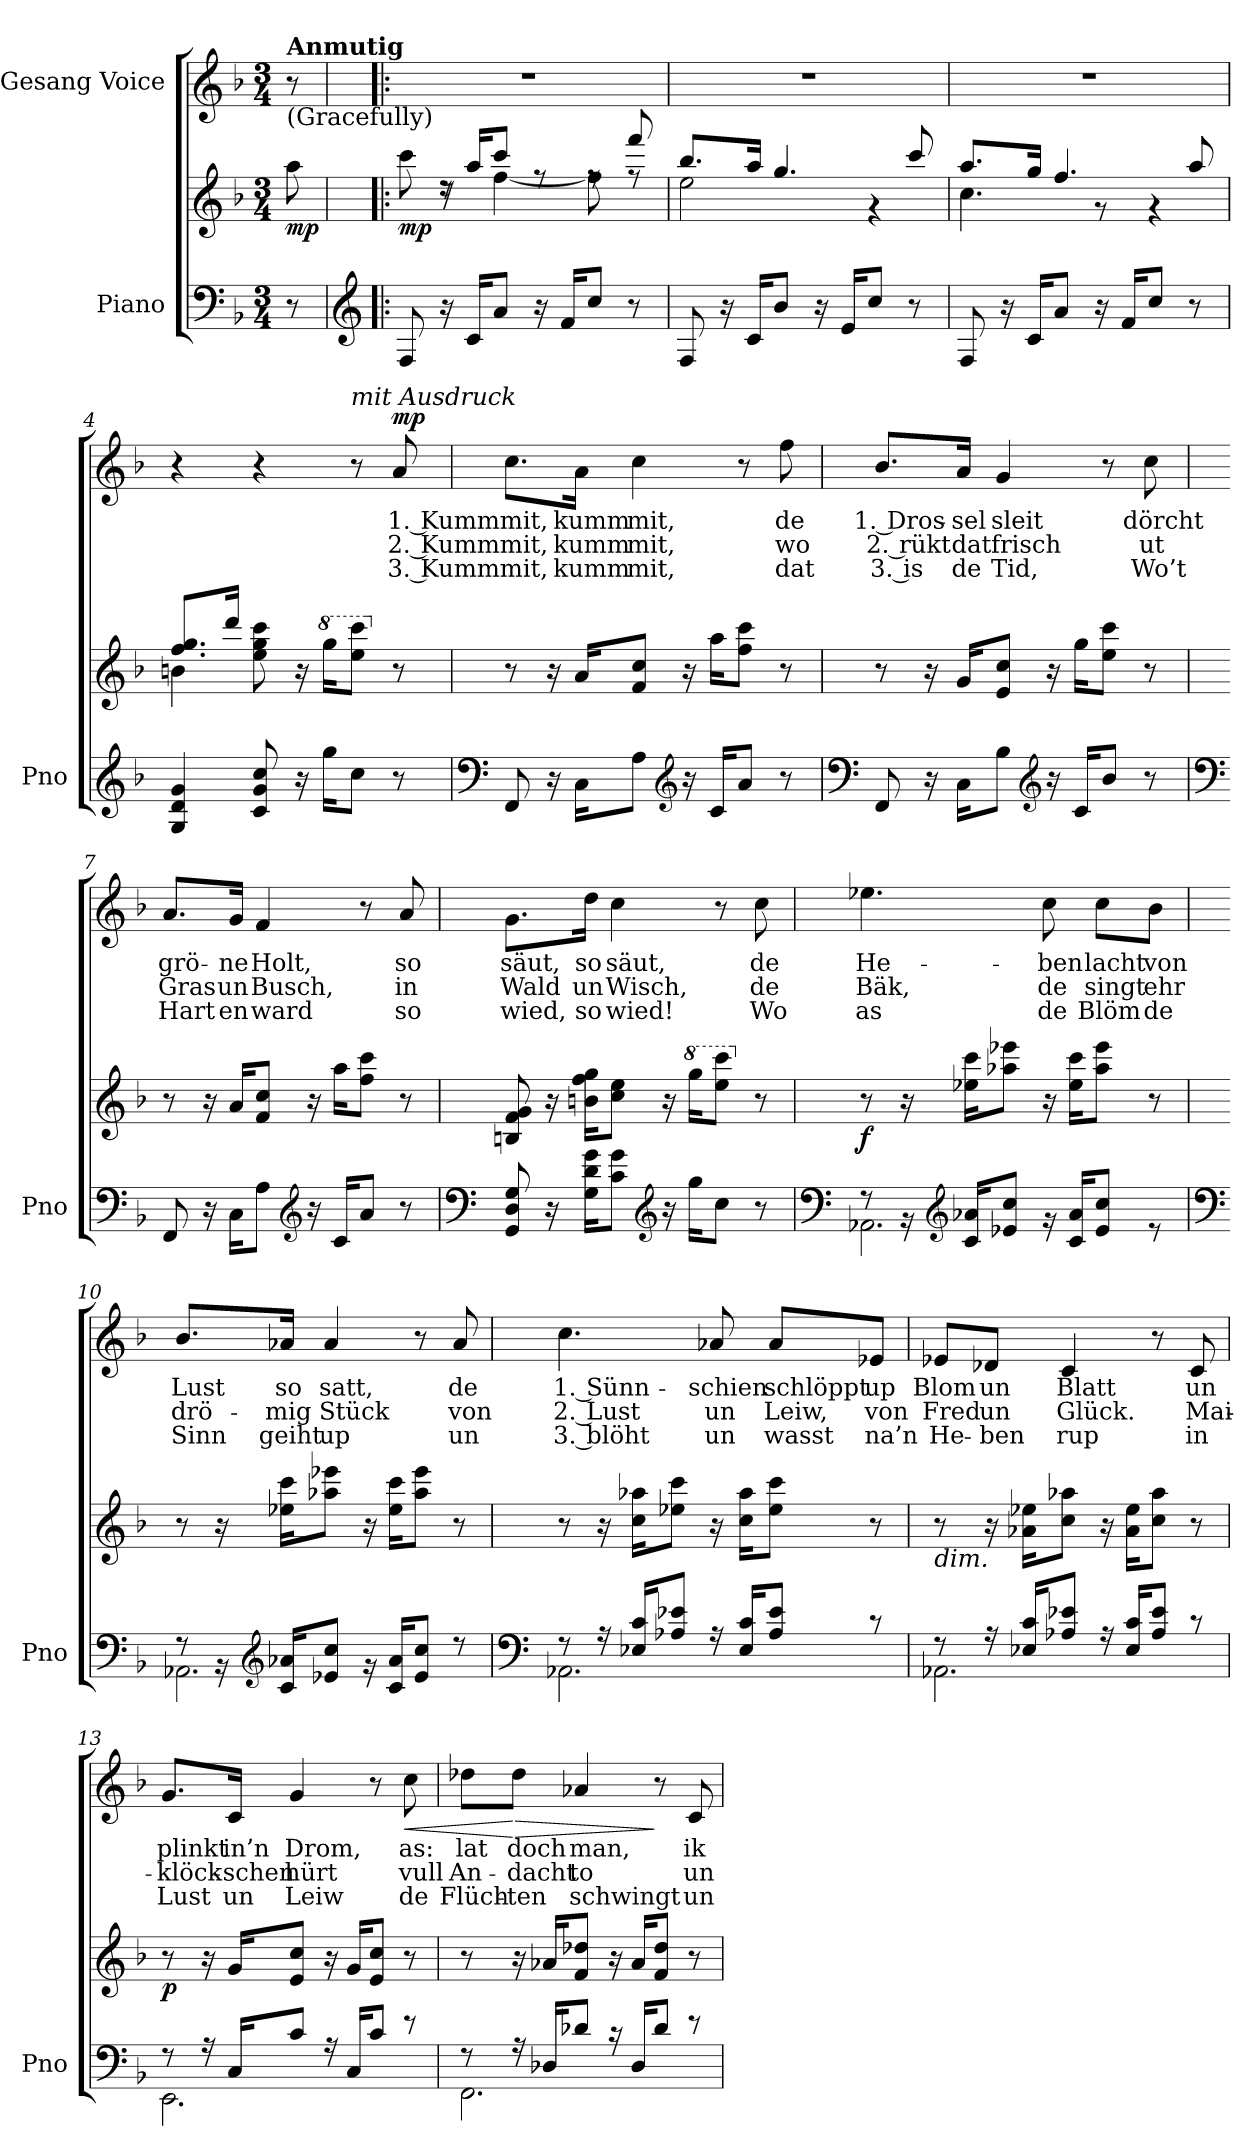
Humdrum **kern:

**kern	**kern	**dynam	**kern	**text	**text	**text	**dynam
*part2	*part2	*part2	*part1	*part1	*part1	*part1	*part1
*staff3	*staff2	*staff2/3	*staff1	*staff1	*staff1	*staff1	*staff1
*I"Piano	*	*	*I"Gesang Voice	*	*	*	*
*I'Pno	*	*	*	*	*	*	*
*clefF4	*clefG2	*	*clefG2	*	*	*	*
*k[b-]	*k[b-]	*	*k[b-]	*	*	*	*
*M3/4	*M3/4	*	*M3/4	*	*	*	*
=	=	=	=	=	=	=	=
!	!	!	!LO:TX:a:B:t=Anmutig	!	!	!	!
!	!	!	!LO:TX:b:t=(Gracefully)	!	!	!	!
!	!	!LO:DY:b	!	!	!	!	!
8r	8aa\	mp	8r	.	.	.	.
=1!|:	=1!|:	=1!|:	=1!|:	=1!|:	=1!|:	=1!|:	=1!|:
*clefG2	*	*	*	*	*	*	*
*	*^	*	*	*	*	*	*
!	!	!	!LO:DY:b	!	!	!	!	!
8F/	8ccc\	8rgyy	mp	2.r	.	.	.	.
16r	16rdd	8rdd	.	.	.	.	.	.
16c/KL	16aa/KL	.	.	.	.	.	.	.
8a/J	8ccc/J	[4ff\	.	.	.	.	.	.
16r	8rff	.	.	.	.	.	.	.
16f/KL	.	.	.	.	.	.	.	.
8cc/J	8rff	8ff\]	.	.	.	.	.	.
8r	8fff/	8rff	.	.	.	.	.	.
=2	=2	=2	=2	=2	=2	=2	=2	=2
8F/	8.bb-/L	2ee\	.	2.r	.	.	.	.
16r	.	.	.	.	.	.	.	.
16c/KL	16aa/Jk	.	.	.	.	.	.	.
8b-/J	4.gg/	.	.	.	.	.	.	.
16r	.	.	.	.	.	.	.	.
16e/KL	.	.	.	.	.	.	.	.
8cc/J	.	4r	.	.	.	.	.	.
8r	8ccc/	.	.	.	.	.	.	.
=3	=3	=3	=3	=3	=3	=3	=3	=3
8F/	8.aa/L	4.cc\	.	2.r	.	.	.	.
16r	.	.	.	.	.	.	.	.
16c/KL	16gg/Jk	.	.	.	.	.	.	.
8a/J	4.ff/	.	.	.	.	.	.	.
16r	.	8r	.	.	.	.	.	.
16f/KL	.	.	.	.	.	.	.	.
8cc/J	.	4r	.	.	.	.	.	.
8r	8aa/	.	.	.	.	.	.	.
=4	=4	=4	=4	=4	=4	=4	=4	=4
4G/ 4d/ 4g/	8.ff/ 8.gg/L	4bn\	.	4r	.	.	.	.
.	16ddd/Jk	.	.	.	.	.	.	.
8c/ 8g/ 8cc/	8ee\ 8gg\ 8ccc\	4.rcyy	.	4r	.	.	.	.
16r	16r	.	.	.	.	.	.	.
*	*8va	*	*	*	*	*	*	*
16gg\KL	16ggg\KL	.	.	.	.	.	.	.
!	!	!	!	!LO:TX:a:i:t=mit Ausdruck	!	!	!	!
8cc\J	8eee\ 8cccc\J	.	.	8r	.	.	.	.
*	*X8va	*	*	*	*	*	*	*
!	!	!	!	!	!LO:LY:b	!LO:LY:b	!LO:LY:b	!LO:DY:a
8r	8r	8ryy	.	8a/	1. Kumm	2. Kumm	3. Kumm	mp
*	*v	*v	*	*	*	*	*	*
=5	=5	=5	=5	=5	=5	=5	=5
*clefF4	*	*	*	*	*	*	*
*	*^	*	*	*	*	*	*
!	!	!	!	!	!LO:LY:b	!LO:LY:b	!LO:LY:b	!
*	*v	*v	*	*	*	*	*	*
8FF/	8r	.	8.cc\L	mit,	mit,	mit,	.
16r	16r	.	.	.	.	.	.
!	!	!	!	!LO:LY:b	!LO:LY:b	!LO:LY:b	!
16C\KL	16a/KL	.	16a\Jk	kumm	kumm	kumm	.
!	!	!	!	!LO:LY:b	!LO:LY:b	!LO:LY:b	!
8A\J	8f/ 8cc/J	.	4cc\	mit,	mit,	mit,	.
*clefG2	*	*	*	*	*	*	*
16r	16r	.	.	.	.	.	.
16c/KL	16aa\KL	.	.	.	.	.	.
8a/J	8ff\ 8ccc\J	.	8r	.	.	.	.
!	!	!	!	!LO:LY:b	!LO:LY:b	!LO:LY:b	!
8r	8r	.	8ff\	de	wo	dat	.
!!LO:LB:g=z
=6	=6	=6	=6	=6	=6	=6	=6
*clefF4	*	*	*	*	*	*	*
!	!	!	!	!LO:LY:b	!LO:LY:b	!LO:LY:b	!
8FF/	8r	.	8.b-/L	1. Dros-	2. rükt	3. is	.
16r	16r	.	.	.	.	.	.
!	!	!	!	!LO:LY:b	!LO:LY:b	!LO:LY:b	!
16C\KL	16g/KL	.	16a/Jk	-sel	dat	de	.
!	!	!	!	!LO:LY:b	!LO:LY:b	!LO:LY:b	!
8B-\J	8e/ 8cc/J	.	4g/	sleit	frisch	Tid,	.
*clefG2	*	*	*	*	*	*	*
16r	16r	.	.	.	.	.	.
16c/KL	16gg\KL	.	.	.	.	.	.
8b-/J	8ee\ 8ccc\J	.	8r	.	.	.	.
!	!	!	!	!LO:LY:b	!LO:LY:b	!LO:LY:b	!
8r	8r	.	8cc\	dörcht	ut	Wo’t	.
=7	=7	=7	=7	=7	=7	=7	=7
*clefF4	*	*	*	*	*	*	*
!	!	!	!	!LO:LY:b	!LO:LY:b	!LO:LY:b	!
8FF/	8r	.	8.a/L	grö-	Gras	Hart	.
16r	16r	.	.	.	.	.	.
!	!	!	!	!LO:LY:b	!LO:LY:b	!LO:LY:b	!
16C\KL	16a/KL	.	16g/Jk	-ne	un	en	.
!	!	!	!	!LO:LY:b	!LO:LY:b	!LO:LY:b	!
8A\J	8f/ 8cc/J	.	4f/	Holt,	Busch,	ward	.
*clefG2	*	*	*	*	*	*	*
16r	16r	.	.	.	.	.	.
16c/KL	16aa\KL	.	.	.	.	.	.
8a/J	8ff\ 8ccc\J	.	8r	.	.	.	.
!	!	!	!	!LO:LY:b	!LO:LY:b	!LO:LY:b	!
8r	8r	.	8a/	so	in	so	.
=8	=8	=8	=8	=8	=8	=8	=8
*clefF4	*	*	*	*	*	*	*
!	!	!	!	!LO:LY:b	!LO:LY:b	!LO:LY:b	!
8GG/ 8D/ 8G/	8Bn/ 8f/ 8g/	.	8.g\L	säut,	Wald	wied,	.
16r	16r	.	.	.	.	.	.
!	!	!	!	!LO:LY:b	!LO:LY:b	!LO:LY:b	!
16G\ 16d\ 16g\KL	16bn\ 16ff\ 16gg\KL	.	16dd\Jk	so	un	so	.
!	!	!	!	!LO:LY:b	!LO:LY:b	!LO:LY:b	!
8c\ 8g\J	8cc\ 8ee\J	.	4cc\	säut,	Wisch,	wied!	.
*clefG2	*	*	*	*	*	*	*
16r	16r	.	.	.	.	.	.
*	*8va	*	*	*	*	*	*
16gg\KL	16ggg\KL	.	.	.	.	.	.
8cc\J	8eee\ 8cccc\J	.	8r	.	.	.	.
*	*X8va	*	*	*	*	*	*
!	!	!	!	!LO:LY:b	!LO:LY:b	!LO:LY:b	!
8r	8r	.	8cc\	de	de	Wo	.
=9	=9	=9	=9	=9	=9	=9	=9
*clefF4	*	*	*	*	*	*	*
*^	*	*	*	*	*	*	*
!	!	!	!LO:DY:b	!	!LO:LY:b	!LO:LY:b	!LO:LY:b	!
8r	2.AA-X\	8r	f	4.ee-X\	He-	Bäk,	as	.
16rBB	.	16r	.	.	.	.	.	.
*clefG2	*	*	*	*	*	*	*	*
16c/ 16a-X/KL	.	16ee-X\ 16ccc\KL	.	.	.	.	.	.
8e-X/ 8cc/J	.	8aa-X\ 8eee-X\J	.	.	.	.	.	.
!	!	!	!	!	!LO:LY:b	!LO:LY:b	!LO:LY:b	!
16rg	.	16r	.	8cc\	-ben	de	de	.
16c/ 16a-/KL	.	16ee-\ 16ccc\KL	.	.	.	.	.	.
!	!	!	!	!	!LO:LY:b	!LO:LY:b	!LO:LY:b	!
8e-/ 8cc/J	.	8aa-\ 8eee-\J	.	8cc\L	lacht	singt	Blöm	.
!	!	!	!	!	!LO:LY:b	!LO:LY:b	!LO:LY:b	!
8re	.	8r	.	8b-\J	von	ehr	de	.
=10	=10	=10	=10	=10	=10	=10	=10	=10
*clefF4	*	*	*	*	*	*	*	*
!	!	!	!	!	!LO:LY:b	!LO:LY:b	!LO:LY:b	!
8r	2.AA-X\	8r	.	8.b-/L	Lust	drö-	Sinn	.
16rBB	.	16r	.	.	.	.	.	.
*clefG2	*	*	*	*	*	*	*	*
!	!	!	!	!	!LO:LY:b	!LO:LY:b	!LO:LY:b	!
16c/ 16a-X/KL	.	16ee-X\ 16ccc\KL	.	16a-X/Jk	so	-mig	geiht	.
!	!	!	!	!	!LO:LY:b	!LO:LY:b	!LO:LY:b	!
8e-X/ 8cc/J	.	8aa-X\ 8eee-X\J	.	4a-/	satt,	Stück	up	.
16rg	.	16r	.	.	.	.	.	.
16c/ 16a-/KL	.	16ee-\ 16ccc\KL	.	.	.	.	.	.
8e-/ 8cc/J	.	8aa-\ 8eee-\J	.	8r	.	.	.	.
!	!	!	!	!	!LO:LY:b	!LO:LY:b	!LO:LY:b	!
8r	.	8r	.	8a-/	de	von	un	.
!!LO:LB:g=z
=11	=11	=11	=11	=11	=11	=11	=11	=11
*clefF4	*	*	*	*	*	*	*	*
!	!	!	!	!	!LO:LY:b	!LO:LY:b	!LO:LY:b	!
8r	2.AA-X\	8r	.	4.cc\	1. Sünn-	2. Lust	3. blöht	.
16r	.	16r	.	.	.	.	.	.
16E-X/ 16c/KL	.	16cc\ 16aa-X\KL	.	.	.	.	.	.
8A-X/ 8e-X/J	.	8ee-X\ 8ccc\J	.	.	.	.	.	.
!	!	!	!	!	!LO:LY:b	!LO:LY:b	!LO:LY:b	!
16r	.	16r	.	8a-X/	-schien	un	un	.
16E-/ 16c/KL	.	16cc\ 16aa-\KL	.	.	.	.	.	.
!	!	!	!	!	!LO:LY:b	!LO:LY:b	!LO:LY:b	!
8A-/ 8e-/J	.	8ee-\ 8ccc\J	.	8a-/L	schlöppt	Leiw,	wasst	.
!	!	!	!	!	!LO:LY:b	!LO:LY:b	!LO:LY:b	!
8r	.	8r	.	8e-X/J	up	von	na’n	.
=12	=12	=12	=12	=12	=12	=12	=12	=12
!	!	!LO:TX:b:i:t=dim.	!	!	!	!	!	!
!	!	!	!	!	!LO:LY:b	!LO:LY:b	!LO:LY:b	!
8r	2.AA-X\	8r	.	8e-X/L	Blom	Fred	He-	.
!	!	!	!	!	!LO:LY:b	!LO:LY:b	!LO:LY:b	!
16r	.	16r	.	8d-X/J	un	un	-ben	.
16E-X/ 16c/KL	.	16a-X\ 16ee-X\KL	.	.	.	.	.	.
!	!	!	!	!	!LO:LY:b	!LO:LY:b	!LO:LY:b	!
8A-X/ 8e-X/J	.	8cc\ 8aa-X\J	.	4c/	Blatt	Glück.	rup	.
16r	.	16r	.	.	.	.	.	.
16E-/ 16c/KL	.	16a-\ 16ee-\KL	.	.	.	.	.	.
8A-/ 8e-/J	.	8cc\ 8aa-\J	.	8r	.	.	.	.
!	!	!	!	!	!LO:LY:b	!LO:LY:b	!LO:LY:b	!
8r	.	8r	.	8c/	un	Mai-	in	.
=13	=13	=13	=13	=13	=13	=13	=13	=13
!	!	!	!LO:DY:b	!	!LO:LY:b	!LO:LY:b	!LO:LY:b	!
8r	2.EE\	8r	p	8.g/L	plinkt	-klöck-	Lust	.
16r	.	16r	.	.	.	.	.	.
!	!	!	!	!	!LO:LY:b	!LO:LY:b	!LO:LY:b	!
16C/KL	.	16g/KL	.	16c/Jk	in’n	-schen	un	.
!	!	!	!	!	!LO:LY:b	!LO:LY:b	!LO:LY:b	!
8c/J	.	8e/ 8cc/J	.	4g/	Drom,	hürt	Leiw	.
16r	.	16r	.	.	.	.	.	.
16C/KL	.	16g/KL	.	.	.	.	.	.
8c/J	.	8e/ 8cc/J	.	8r	.	.	.	.
!	!	!	!	!	!LO:LY:b	!LO:LY:b	!LO:LY:b	!LO:HP:b
8r	.	8r	.	8cc\	as:	vull	de	<
=14	=14	=14	=14	=14	=14	=14	=14	=14
!	!	!	!	!	!LO:LY:b	!LO:LY:b	!LO:LY:b	!
8r	2.FF\	8r	.	8dd-X\L	lat	An-	Flüch-	.
!	!	!	!	!	!LO:LY:b	!LO:LY:b	!LO:LY:b	!LO:HP:n=1:b
16r	.	16r	.	8dd-\J	doch	-dacht	-ten	[ >
16D-X/KL	.	16a-X/KL	.	.	.	.	.	.
!	!	!	!	!	!LO:LY:b	!LO:LY:b	!LO:LY:b	!
8d-X/J	.	8f/ 8dd-X/J	.	4a-X/	man,	to	schwingt	.
16r	.	16r	.	.	.	.	.	.
16D-/KL	.	16a-/KL	.	.	.	.	.	.
8d-/J	.	8f/ 8dd-/J	.	8r	.	.	.	]
!	!	!	!	!	!LO:LY:b	!LO:LY:b	!LO:LY:b	!
8r	.	8r	.	8c/	ik	un	un	.
*v	*v	*	*	*	*	*	*	*
=	=	=	=	=	=	=	=
*-	*-	*-	*-	*-	*-	*-	*-
